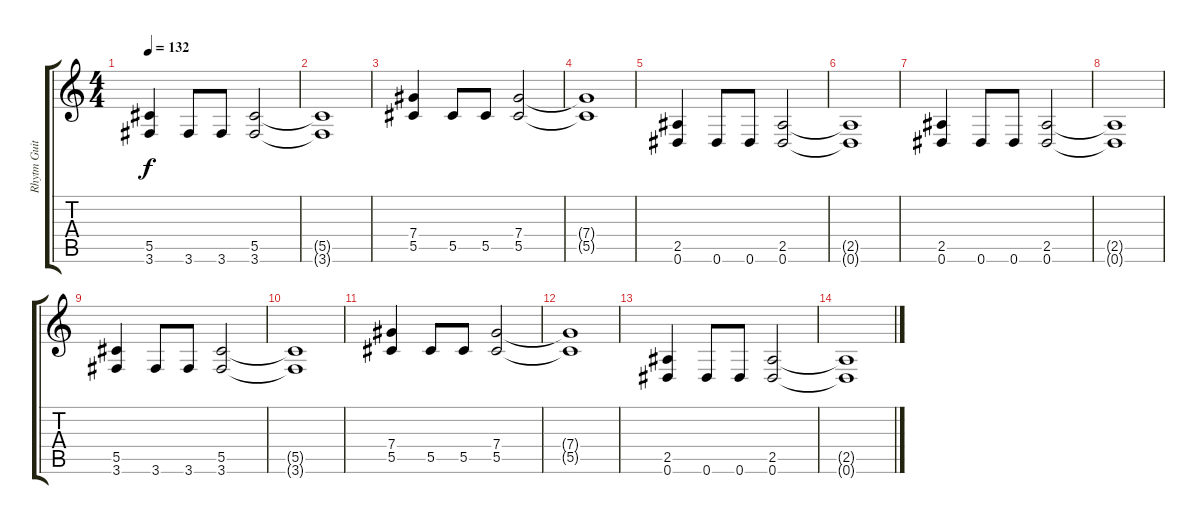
\track ("Rhytm Guitar" "Rhytm Guit") {instrument overdrivenguitar}
\staff {score tabs}
\tuning (Eb4 Bb3 Gb3 Db3 Ab2 Eb2) {hide}
\ts (4 4)
\tempo 132
\clef g2
\ks c
(5.5 3.6).4{dy f volume 8} 3.6.8 3.6.8 (5.5 3.6).2 |
(5.5{t} 3.6{t}).1 |
(7.4 5.5).4{volume 6} 5.5.8 5.5.8 (7.4 5.5).2 |
(7.4{t} 5.5{t}).1 |
(2.5 0.6).4 0.6.8 0.6.8 (2.5 0.6).2 |
(2.5{t} 0.6{t}).1 |
(2.5 0.6).4{volume 4} 0.6.8 0.6.8 (2.5 0.6).2 |
(2.5{t} 0.6{t}).1 |
(5.5 3.6).4 3.6.8 3.6.8 (5.5 3.6).2 |
(5.5{t} 3.6{t}).1 |
(7.4 5.5).4{volume 2} 5.5.8 5.5.8 (7.4 5.5).2 |
(7.4{t} 5.5{t}).1 |
(2.5 0.6).4 0.6.8 0.6.8 (2.5 0.6).2 |
(2.5{t} 0.6{t}).1
